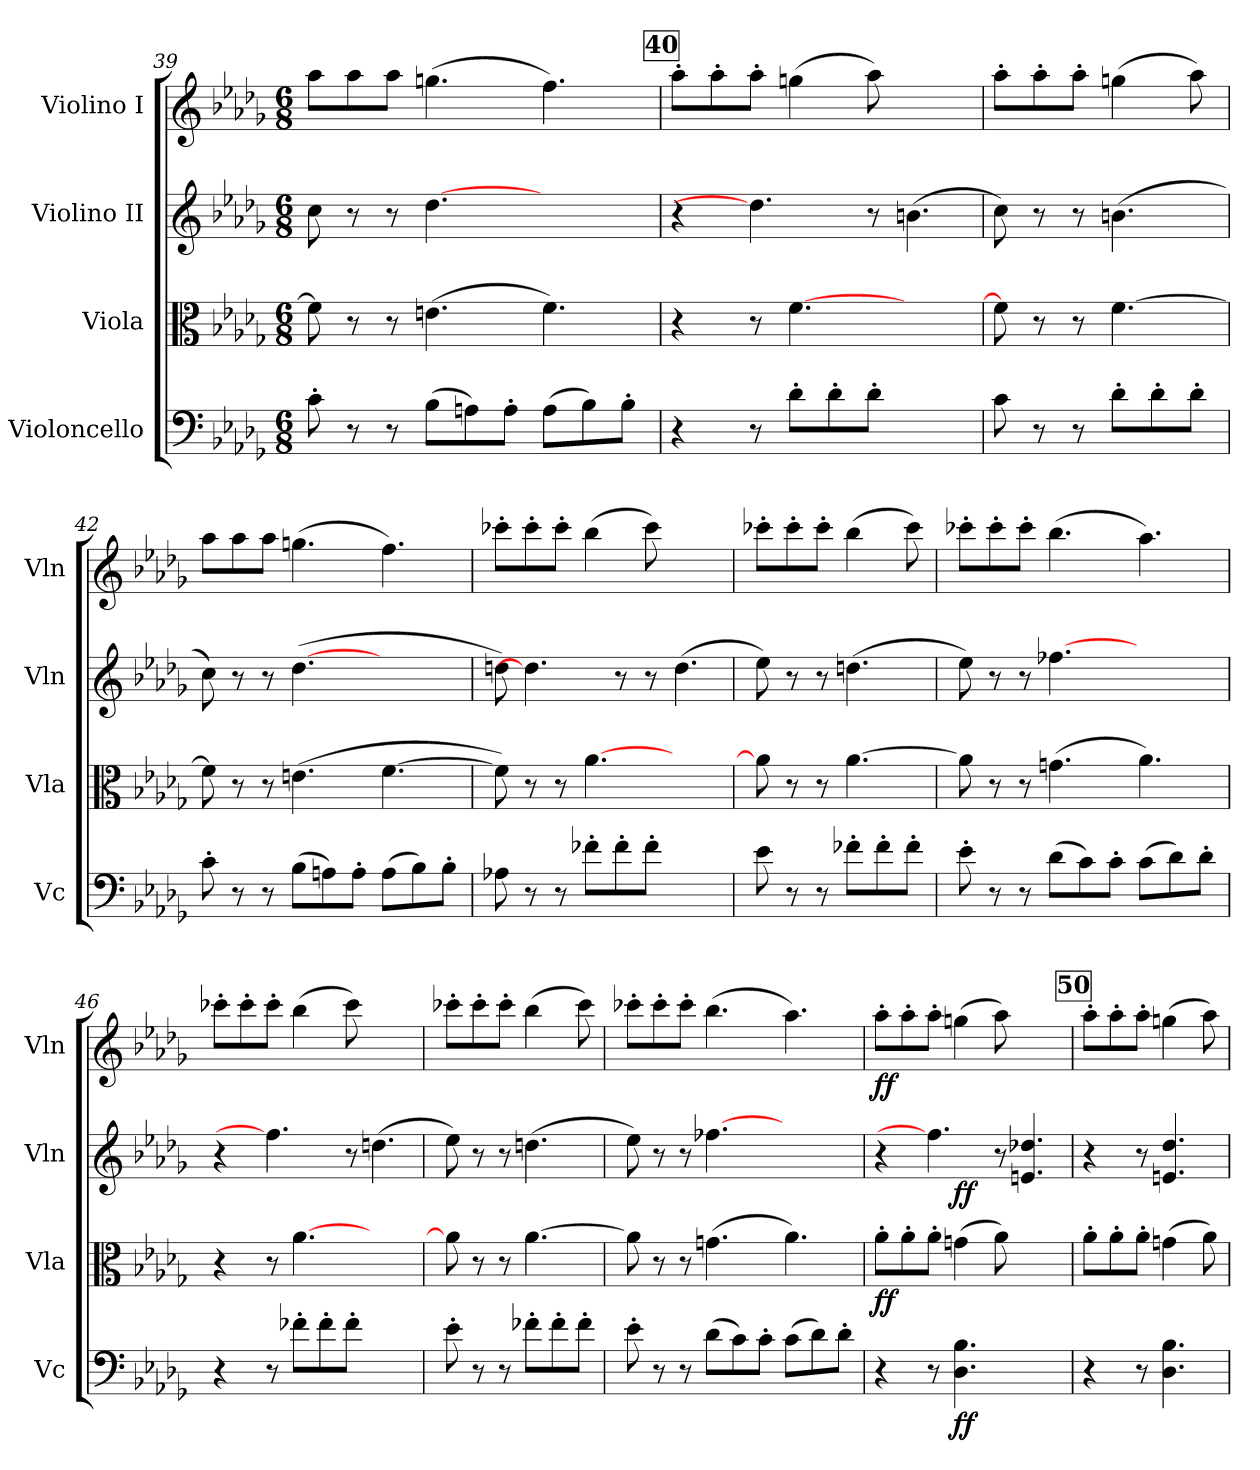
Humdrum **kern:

**kern	**dynam	**kern	**dynam	**kern	**dynam	**kern	**dynam
*part4	*part4	*part3	*part3	*part2	*part2	*part1	*part1
*staff4	*staff4	*staff3	*staff3	*staff2	*staff2	*staff1	*staff1
*I"Violoncello	*	*I"Viola	*	*I"Violino II	*	*I"Violino I	*
*I'Vc	*	*I'Vla	*	*I'Vln	*	*I'Vln	*
!!LO:LB:g=z
*clefF4	*	*clefC3	*	*clefG2	*	*clefG2	*
*k[b-e-a-d-g-]	*	*k[b-e-a-d-g-]	*	*k[b-e-a-d-g-]	*	*k[b-e-a-d-g-]	*
*M6/8	*	*M6/8	*	*M6/8	*	*M6/8	*
=39	=39	=39	=39	=39	=39	=39	=39
8c'\	.	8f\]	.	8cc\	.	8aa-\L	.
8r	.	8r	.	8r	.	8aa-\	.
8r	.	8r	.	8r	.	8aa-\J	.
(>8B-\L	.	(>4.en\	.	[4.dd-\	.	(>4.ggn\	.
8An\)	.	.	.	.	.	.	.
8A'\J	.	.	.	.	.	.	.
(>8A\L	.	4.f\)	.	4.ryy	.	4.ff\)	.
8B-\)	.	.	.	.	.	.	.
8B-'\J	.	.	.	.	.	.	.
!!LO:REH:place=s1:a:B:fs=14:t=40
=40	=40	=40	=40	=40	=40	=40	=40
4r	.	4r	.	4r	.	8aa-'\L	.
.	.	.	.	.	.	8aa-'\	.
8r	.	8r	.	4.dd-\]	.	8aa-'\J	.
8d-'\L	.	[4.f\	.	.	.	(>4ggn\	.
8d-'\	.	.	.	.	.	.	.
8d-'\J	.	.	.	8r	.	8aa-\)	.
4.ryy	.	4.ryy	.	(>4.bn\	.	4.ryy	.
=41	=41	=41	=41	=41	=41	=41	=41
8c\	.	8f\]	.	8cc\)	.	8aa-'\L	.
8r	.	8r	.	8r	.	8aa-'\	.
8r	.	8r	.	8r	.	8aa-'\J	.
8d-'\L	.	[4.f\	.	(>4.bn\	.	(>4ggn\	.
8d-'\	.	.	.	.	.	.	.
8d-'\J	.	.	.	.	.	8aa-\)	.
=42	=42	=42	=42	=42	=42	=42	=42
8c'\	.	8f\]	.	8cc\)	.	8aa-\L	.
8r	.	8r	.	8r	.	8aa-\	.
8r	.	8r	.	8r	.	8aa-\J	.
(>8B-\L	.	(>4.en\	.	(>[4.dd-\	.	(>4.ggn\	.
8An\)	.	.	.	.	.	.	.
8A'\J	.	.	.	.	.	.	.
(>8A\L	.	[4.f\	.	4.ryy	.	4.ff\)	.
8B-\)	.	.	.	.	.	.	.
8B-'\J	.	.	.	.	.	.	.
=43	=43	=43	=43	=43	=43	=43	=43
8A-X\	.	8f\])	.	8ddn\)	.	8ccc-X'\L	.
8r	.	8r	.	4.dd-\]	.	8ccc-'\	.
8r	.	8r	.	.	.	8ccc-'\J	.
8f-X'\L	.	[4.a-\	.	.	.	(>4bb-\	.
8f-'\	.	.	.	8r	.	.	.
8f-'\J	.	.	.	8r	.	8ccc-\)	.
4.ryy	.	4.ryy	.	(>4.dd\	.	4.ryy	.
=44	=44	=44	=44	=44	=44	=44	=44
8e-\	.	8a-\]	.	8ee-\)	.	8ccc-X'\L	.
8r	.	8r	.	8r	.	8ccc-'\	.
8r	.	8r	.	8r	.	8ccc-'\J	.
8f-X'\L	.	[4.a-\	.	(>4.ddn\	.	(>4bb-\	.
8f-'\	.	.	.	.	.	.	.
8f-'\J	.	.	.	.	.	8ccc-\)	.
=45	=45	=45	=45	=45	=45	=45	=45
8e-'\	.	8a-\]	.	8ee-\)	.	8ccc-X'\L	.
8r	.	8r	.	8r	.	8ccc-'\	.
8r	.	8r	.	8r	.	8ccc-'\J	.
(>8d-\L	.	(>4.gn\	.	[4.ff-X\	.	(>4.bb-\	.
8c\)	.	.	.	.	.	.	.
8c'\J	.	.	.	.	.	.	.
(>8c\L	.	4.a-\)	.	4.ryy	.	4.aa-\)	.
8d-\)	.	.	.	.	.	.	.
8d-'\J	.	.	.	.	.	.	.
!!LO:LB:g=z
=46	=46	=46	=46	=46	=46	=46	=46
4r	.	4r	.	4r	.	8ccc-X'\L	.
.	.	.	.	.	.	8ccc-'\	.
8r	.	8r	.	4.ff-\]	.	8ccc-'\J	.
8f-X'\L	.	[4.a-\	.	.	.	(>4bb-\	.
8f-'\	.	.	.	.	.	.	.
8f-'\J	.	.	.	8r	.	8ccc-\)	.
4.ryy	.	4.ryy	.	(>4.ddn\	.	4.ryy	.
=47	=47	=47	=47	=47	=47	=47	=47
8e-'\	.	8a-\]	.	8ee-\)	.	8ccc-X'\L	.
8r	.	8r	.	8r	.	8ccc-'\	.
8r	.	8r	.	8r	.	8ccc-'\J	.
8f-X'\L	.	[4.a-\	.	(>4.ddn\	.	(>4bb-\	.
8f-'\	.	.	.	.	.	.	.
8f-'\J	.	.	.	.	.	8ccc-\)	.
=48	=48	=48	=48	=48	=48	=48	=48
8e-'\	.	8a-\]	.	8ee-\)	.	8ccc-X'\L	.
8r	.	8r	.	8r	.	8ccc-'\	.
8r	.	8r	.	8r	.	8ccc-'\J	.
(>8d-\L	.	(>4.gn\	.	[4.ff-X\	.	(>4.bb-\	.
8c\)	.	.	.	.	.	.	.
8c'\J	.	.	.	.	.	.	.
(>8c\L	.	4.a-\)	.	4.ryy	.	4.aa-\)	.
8d-\)	.	.	.	.	.	.	.
8d-'\J	.	.	.	.	.	.	.
=49	=49	=49	=49	=49	=49	=49	=49
!	!	!	!LO:DY:b	!	!	!	!LO:DY:b
*	*	*	*	*^	*	*	*
4r	.	8a-'\L	ff	4r	4.ryy	.	8aa-'\L	ff
.	.	8a-'\	.	.	.	.	8aa-'\	.
8r	.	8a-'\J	.	4.ff-\]	.	.	8aa-'\J	.
!	!LO:DY:b	!	!	!	!	!LO:DY:b	!	!
4.D-\ 4.B-\	ff	(>4gn\	.	.	2.ryy	ff	(>4ggn\	.
.	.	8a-\)	.	8r	.	.	8aa-\)	.
4.ryy	.	4.ryy	.	4.en/ 4.dd-X/	.	.	4.ryy	.
*	*	*	*	*v	*v	*	*	*
!!LO:REH:place=s1:a:B:fs=14:t=50
=50	=50	=50	=50	=50	=50	=50	=50
4r	.	8a-'\L	.	4r	.	8aa-'\L	.
.	.	8a-'\	.	.	.	8aa-'\	.
8r	.	8a-'\J	.	8r	.	8aa-'\J	.
4.D-\ 4.B-\	.	(>4gn\	.	4.en/ 4.dd-/	.	(>4ggn\	.
.	.	8a-\)	.	.	.	8aa-\)	.
=	=	=	=	=	=	=	=
*-	*-	*-	*-	*-	*-	*-	*-
